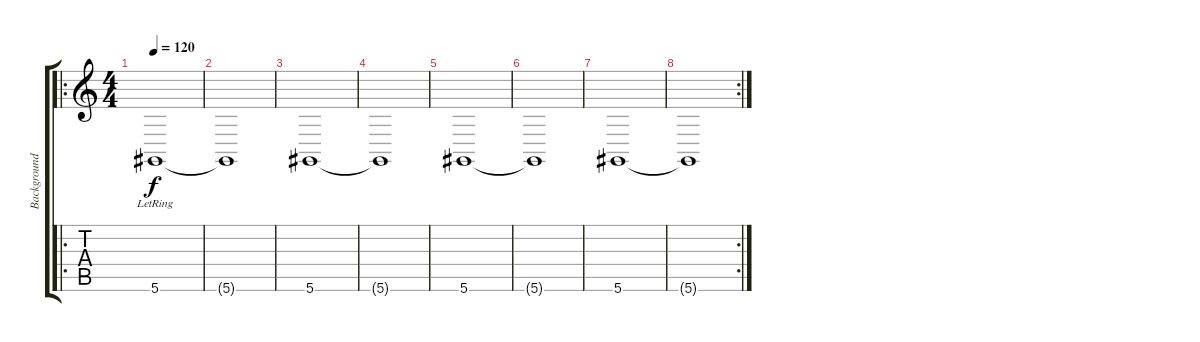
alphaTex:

\track ("Background Noise" "Background") {instrument seashore}
\staff {score tabs}
\tuning (Eb4 Bb3 Gb3 Db3 Ab2 Eb2) {hide}
\ro
\ts (4 4)
\tempo 120
\clef g2
\ks c
5.6{lr}.1{dy f instrument seashore} |
5.6{t}.1 |
5.6.1 |
5.6{t}.1 |
5.6.1 |
5.6{t}.1 |
5.6.1 |
\rc 2
5.6{t}.1
